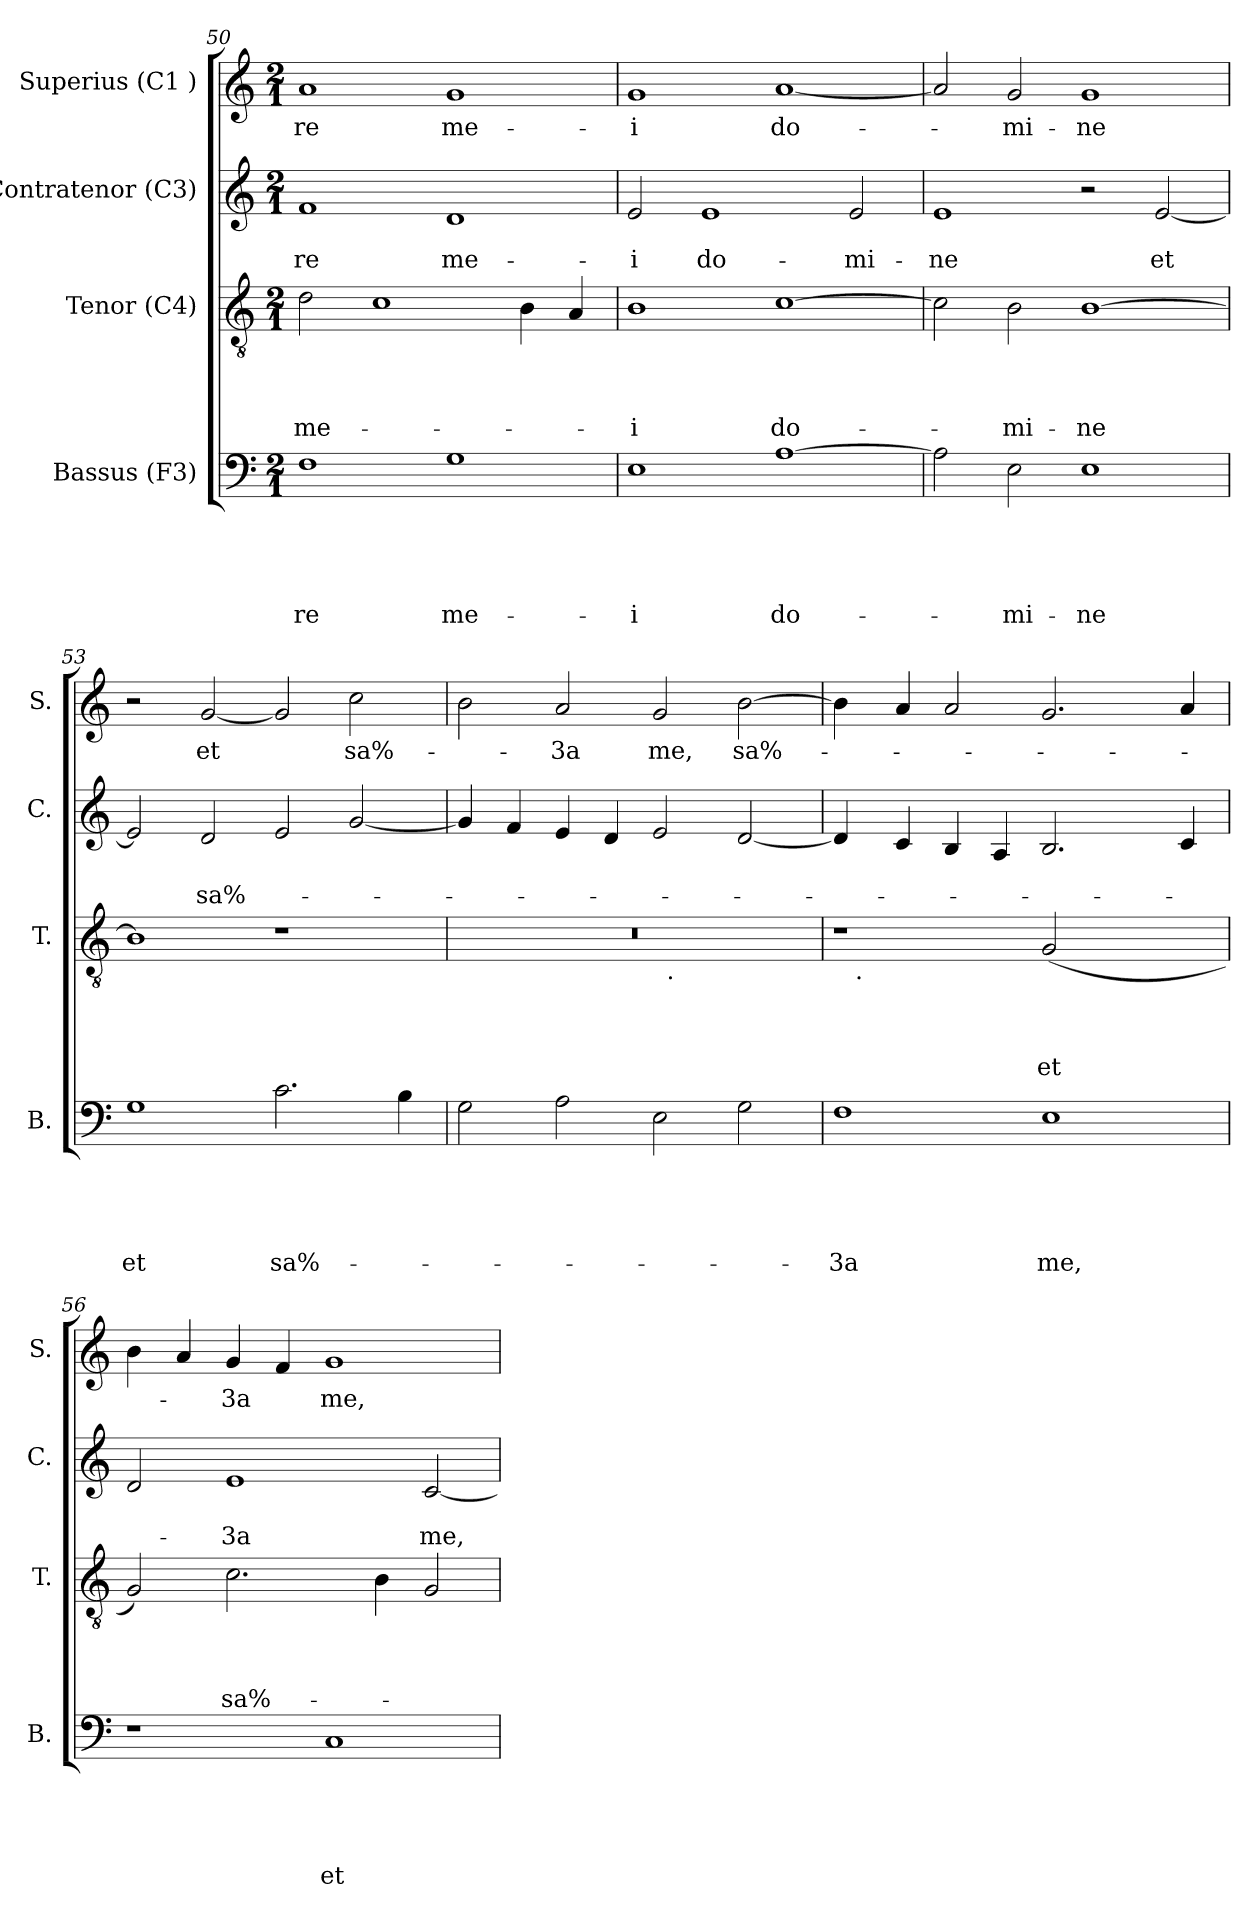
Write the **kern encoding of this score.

**kern	**text	**text	**text	**text	**text	**kern	**text	**text	**text	**text	**kern	**text	**text	**kern	**text
*part4	*part4	*part4	*part4	*part4	*part4	*part3	*part3	*part3	*part3	*part3	*part2	*part2	*part2	*part1	*part1
*staff4	*staff4	*staff4	*staff4	*staff4	*staff4	*staff3	*staff3	*staff3	*staff3	*staff3	*staff2	*staff2	*staff2	*staff1	*staff1
*I"Bassus (F3)	*	*	*	*	*	*I"Tenor (C4)	*	*	*	*	*I"Contratenor (C3)	*	*	*I"Superius (C1 )	*
*I'B.	*	*	*	*	*	*I'T.	*	*	*	*	*I'C.	*	*	*I'S.	*
!!LO:LB:g=z
*clefF4	*	*	*	*	*	*clefGv2	*	*	*	*	*clefG2	*	*	*clefG2	*
*k[]	*	*	*	*	*	*k[]	*	*	*	*	*k[]	*	*	*k[]	*
*C:	*	*	*	*	*	*C:	*	*	*	*	*C:	*	*	*C:	*
*M2/1	*	*	*	*	*	*M2/1	*	*	*	*	*M2/1	*	*	*M2/1	*
=50	=50	=50	=50	=50	=50	=50	=50	=50	=50	=50	=50	=50	=50	=50	=50
!	!	!	!	!	!LO:LY:b	!	!	!	!	!LO:LY:b	!	!	!LO:LY:b	!	!LO:LY:b
1F	.	.	.	.	-re	2d\	.	.	.	me-	1f	.	-re	1a	-re
.	.	.	.	.	.	1c	.	.	.	.	.	.	.	.	.
!	!	!	!	!	!LO:LY:b	!	!	!	!	!	!	!	!LO:LY:b	!	!LO:LY:b
1G	.	.	.	.	me-	.	.	.	.	.	1d	.	me-	1g	me-
.	.	.	.	.	.	4B\	.	.	.	.	.	.	.	.	.
.	.	.	.	.	.	4A/	.	.	.	.	.	.	.	.	.
=51	=51	=51	=51	=51	=51	=51	=51	=51	=51	=51	=51	=51	=51	=51	=51
!	!	!	!	!	!LO:LY:b:rj	!	!	!	!	!LO:LY:b:rj	!	!	!LO:LY:b	!	!LO:LY:b:rj
1E	.	.	.	.	-i	1B	.	.	.	-i	2e/	.	-i	1g	-i
!	!	!	!	!	!	!	!	!	!	!	!	!	!LO:LY:b	!	!
.	.	.	.	.	.	.	.	.	.	.	1e	.	do-	.	.
!	!	!	!	!	!LO:LY:b	!	!	!	!	!LO:LY:b	!	!	!	!	!LO:LY:b
[>1A	.	.	.	.	do-	[>1c	.	.	.	do-	.	.	.	[<1a	do-
!	!	!	!	!	!	!	!	!	!	!	!	!	!LO:LY:b	!	!
.	.	.	.	.	.	.	.	.	.	.	2e/	.	-mi-	.	.
=52	=52	=52	=52	=52	=52	=52	=52	=52	=52	=52	=52	=52	=52	=52	=52
!	!	!	!	!	!	!	!	!	!	!	!	!	!LO:LY:b	!	!
2A\]	.	.	.	.	.	2c\]	.	.	.	.	1e	.	-ne	2a/]	.
!	!	!	!	!	!LO:LY:b	!	!	!	!	!LO:LY:b	!	!	!	!	!LO:LY:b
2E\	.	.	.	.	-mi-	2B\	.	.	.	-mi-	.	.	.	2g/	-mi-
!	!	!	!	!	!LO:LY:b	!	!	!	!	!LO:LY:b	!	!	!	!	!LO:LY:b
1E	.	.	.	.	-ne	[>1B	.	.	.	-ne	2r	.	.	1g	-ne
!	!	!	!	!	!	!	!	!	!	!	!	!	!LO:LY:b	!	!
.	.	.	.	.	.	.	.	.	.	.	[<2e/	.	et	.	.
=53	=53	=53	=53	=53	=53	=53	=53	=53	=53	=53	=53	=53	=53	=53	=53
!	!	!	!	!	!LO:LY:b	!	!	!	!	!	!	!	!	!	!
1G	.	.	.	.	et	1B]	.	.	.	.	2e/]	.	.	2r	.
!	!	!	!	!	!	!	!	!	!	!	!	!	!LO:LY:b	!	!LO:LY:b
.	.	.	.	.	.	.	.	.	.	.	2d/	.	sa%-	[<2g/	et
!	!	!	!	!	!LO:LY:b	!	!	!	!	!	!	!	!	!	!
2.c\	.	.	.	.	sa%-	1r	.	.	.	.	2e/	.	.	2g/]	.
!	!	!	!	!	!	!	!	!	!	!	!	!	!	!	!LO:LY:b
.	.	.	.	.	.	.	.	.	.	.	[<2g/	.	.	2cc\	sa%-
4B\	.	.	.	.	.	.	.	.	.	.	.	.	.	.	.
!!LO:LB:g=z
=54	=54	=54	=54	=54	=54	=54	=54	=54	=54	=54	=54	=54	=54	=54	=54
*	*	*	*	*	*	*^	*	*	*	*	*	*	*	*	*
2G\	.	.	.	.	.	0r	1ryy	.	.	.	.	4g/]	.	.	2b\	.
.	.	.	.	.	.	.	.	.	.	.	.	4f/	.	.	.	.
!	!	!	!	!	!	!	!	!	!	!	!	!	!	!	!	!LO:LY:b
2A\	.	.	.	.	.	.	.	.	.	.	.	4e/	.	.	2a/	-3a
.	.	.	.	.	.	.	.	.	.	.	.	4d/	.	.	.	.
!	!	!	!	!	!	!	!	!	!	!	!	!	!	!	!	!LO:LY:b
2E\	.	.	.	.	.	.	32ryy	.	.	.	.	2e/	.	.	2g/	me,
!	!	!	!	!	!	!	!LO:TX:b:t=.	!	!	!	!	!	!	!	!	!
.	.	.	.	.	.	.	2ryy	.	.	.	.	.	.	.	.	.
!	!	!	!	!	!	!	!	!	!	!	!	!	!	!	!	!LO:LY:b
2G\	.	.	.	.	.	.	.	.	.	.	.	[<2d/	.	.	[>2b\	sa%-
.	.	.	.	.	.	.	4...ryy	.	.	.	.	.	.	.	.	.
=55	=55	=55	=55	=55	=55	=55	=55	=55	=55	=55	=55	=55	=55	=55	=55	=55
!	!	!	!	!	!LO:LY:b	!	!	!	!	!	!	!	!	!	!	!
1F	.	.	.	.	-3a	1r	16ryy	.	.	.	.	4d/]	.	.	4b\]	.
!	!	!	!	!	!	!	!LO:TX:b:t=.	!	!	!	!	!	!	!	!	!
.	.	.	.	.	.	.	1ryy	.	.	.	.	.	.	.	.	.
.	.	.	.	.	.	.	.	.	.	.	.	4c/	.	.	4a/	.
.	.	.	.	.	.	.	.	.	.	.	.	4B/	.	.	2a/	.
.	.	.	.	.	.	.	.	.	.	.	.	4A/	.	.	.	.
!	!	!	!	!	!LO:LY:b	!	!	!	!	!	!LO:LY:b	!	!	!	!	!
1E	.	.	.	.	me,	(<2G/	.	.	.	.	et	2.B/	.	.	2.g/	.
.	.	.	.	.	.	.	2...ryy	.	.	.	.	.	.	.	.	.
.	.	.	.	.	.	2ryy	.	.	.	.	.	.	.	.	.	.
.	.	.	.	.	.	.	.	.	.	.	.	4c/	.	.	4a/	.
*	*	*	*	*	*	*v	*v	*	*	*	*	*	*	*	*	*
=56	=56	=56	=56	=56	=56	=56	=56	=56	=56	=56	=56	=56	=56	=56	=56
1r	.	.	.	.	.	2G/)	.	.	.	.	2d/	.	.	4b\	.
.	.	.	.	.	.	.	.	.	.	.	.	.	.	4a/	.
!	!	!	!	!	!	!	!	!	!	!LO:LY:b	!	!	!LO:LY:b	!	!LO:LY:b
.	.	.	.	.	.	2.c\	.	.	.	sa%-	1e	.	-3a	4g/	-3a
.	.	.	.	.	.	.	.	.	.	.	.	.	.	4f/	.
!	!	!	!	!	!LO:LY:b	!	!	!	!	!	!	!	!	!	!LO:LY:b
1C	.	.	.	.	et	.	.	.	.	.	.	.	.	1g	me,
.	.	.	.	.	.	4B\	.	.	.	.	.	.	.	.	.
!	!	!	!	!	!	!	!	!	!	!	!	!	!LO:LY:b	!	!
.	.	.	.	.	.	2G/	.	.	.	.	[>2c/	.	me,	.	.
=	=	=	=	=	=	=	=	=	=	=	=	=	=	=	=
*-	*-	*-	*-	*-	*-	*-	*-	*-	*-	*-	*-	*-	*-	*-	*-
